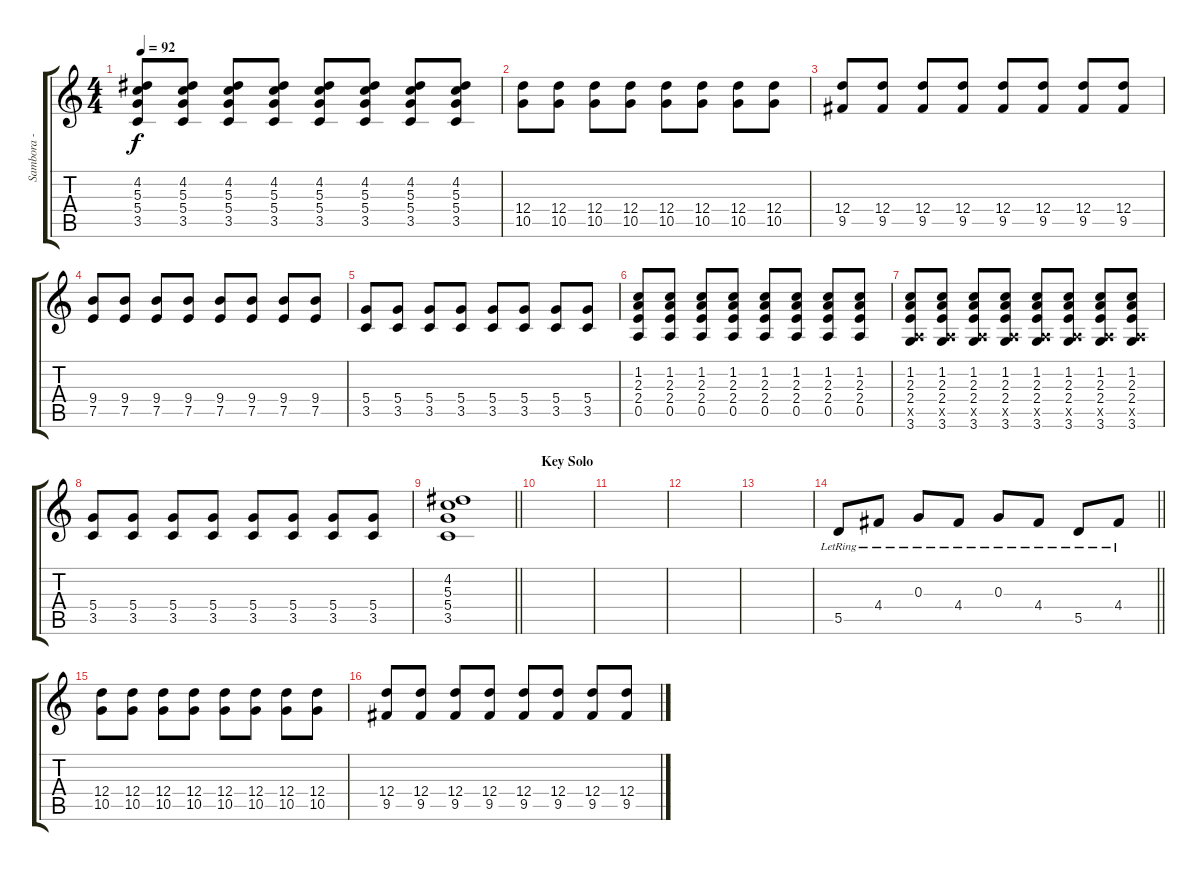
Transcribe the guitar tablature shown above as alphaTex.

\track ("Sambora - Guitar" "Sambora - ") {instrument distortionguitar}
\staff {score tabs}
\tuning (E4 B3 G3 D3 A2 E2) {hide}
\ts (4 4)
\tempo 92
\clef g2
\ks c
(4.2 5.3 5.4 3.5).8{dy f} (4.2 5.3 5.4 3.5).8 (4.2 5.3 5.4 3.5).8 (4.2 5.3 5.4 3.5).8 (4.2 5.3 5.4 3.5).8 (4.2 5.3 5.4 3.5).8 (4.2 5.3 5.4 3.5).8 (4.2 5.3 5.4 3.5).8 |
(12.4 10.5).8 (12.4 10.5).8 (12.4 10.5).8 (12.4 10.5).8 (12.4 10.5).8 (12.4 10.5).8 (12.4 10.5).8 (12.4 10.5).8 |
(12.4 9.5).8 (12.4 9.5).8 (12.4 9.5).8 (12.4 9.5).8 (12.4 9.5).8 (12.4 9.5).8 (12.4 9.5).8 (12.4 9.5).8 |
(9.4 7.5).8 (9.4 7.5).8 (9.4 7.5).8 (9.4 7.5).8 (9.4 7.5).8 (9.4 7.5).8 (9.4 7.5).8 (9.4 7.5).8 |
(5.4 3.5).8 (5.4 3.5).8 (5.4 3.5).8 (5.4 3.5).8 (5.4 3.5).8 (5.4 3.5).8 (5.4 3.5).8 (5.4 3.5).8 |
(1.2 2.3 2.4 0.5).8 (1.2 2.3 2.4 0.5).8 (1.2 2.3 2.4 0.5).8 (1.2 2.3 2.4 0.5).8 (1.2 2.3 2.4 0.5).8 (1.2 2.3 2.4 0.5).8 (1.2 2.3 2.4 0.5).8 (1.2 2.3 2.4 0.5).8 |
(1.2 2.3 2.4 0.5{x} 3.6).8 (1.2 2.3 2.4 0.5{x} 3.6).8 (1.2 2.3 2.4 0.5{x} 3.6).8 (1.2 2.3 2.4 0.5{x} 3.6).8 (1.2 2.3 2.4 0.5{x} 3.6).8 (1.2 2.3 2.4 0.5{x} 3.6).8 (1.2 2.3 2.4 0.5{x} 3.6).8 (1.2 2.3 2.4 0.5{x} 3.6).8 |
(5.4 3.5).8 (5.4 3.5).8 (5.4 3.5).8 (5.4 3.5).8 (5.4 3.5).8 (5.4 3.5).8 (5.4 3.5).8 (5.4 3.5).8 |
\barLineRight lightlight
(4.2 5.3 5.4 3.5).1 |
\section ("" "Key Solo")
|
|
|
|
\barLineRight lightlight
5.5{lr}.8 4.4{lr}.8 0.3{lr}.8 4.4{lr}.8 0.3{lr}.8 4.4{lr}.8 5.5{lr}.8 4.4{lr}.8 |
(12.4 10.5).8 (12.4 10.5).8 (12.4 10.5).8 (12.4 10.5).8 (12.4 10.5).8 (12.4 10.5).8 (12.4 10.5).8 (12.4 10.5).8 |
(12.4 9.5).8 (12.4 9.5).8 (12.4 9.5).8 (12.4 9.5).8 (12.4 9.5).8 (12.4 9.5).8 (12.4 9.5).8 (12.4 9.5).8
